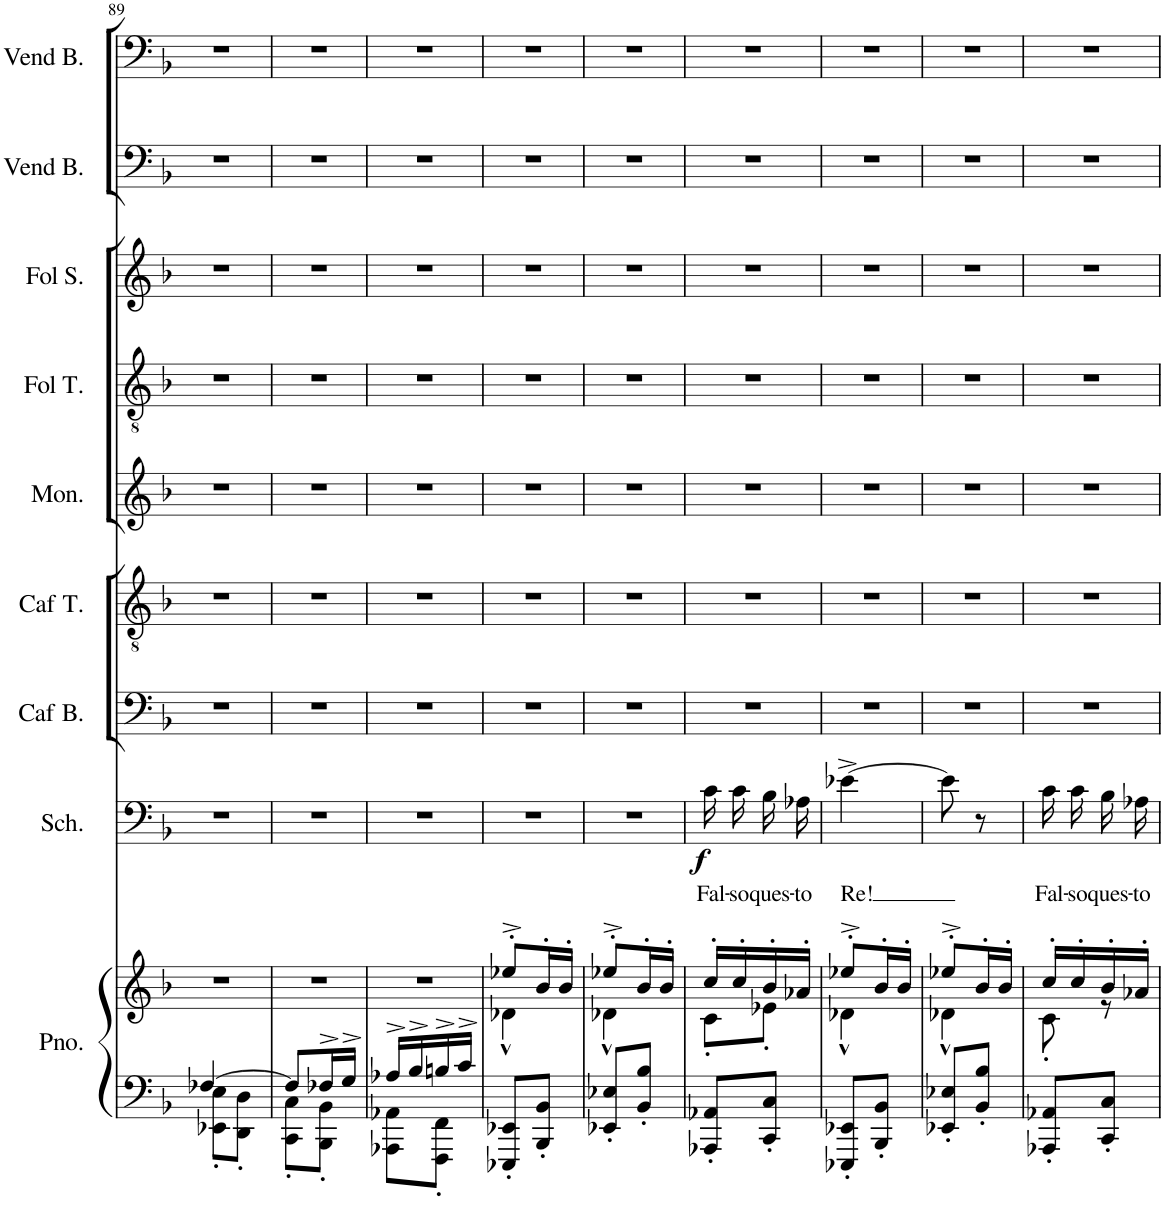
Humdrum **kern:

**kern	**kern	**kern	**text	**dynam	**kern	**kern	**kern	**kern	**kern	**kern	**kern
*part9	*part9	*part8	*part8	*part8	*part7	*part6	*part5	*part4	*part3	*part2	*part1
*staff10	*staff9	*staff8	*staff8	*staff8	*staff7	*staff6	*staff5	*staff4	*staff3	*staff2	*staff1
*I"Piano	*	*I"Schaunard	*	*	*I"Caffe Bass	*I"Caffè Ténor	*I"Monelli	*I"Folla Tenor	*I"Folla Soprano	*I"Venditori Bass	*I"Venditori Bass
*I'Pno.	*	*I'Sch.	*	*	*I'Caf B.	*I'Caf T.	*I'Mon.	*I'Fol T.	*I'Fol S.	*I'Vend B.	*I'Vend B.
!!LO:PB:g=z
*clefF4	*clefG2	*clefF4	*	*	*clefF4	*clefGv2	*clefG2	*clefGv2	*clefG2	*clefF4	*clefF4
*k[b-]	*k[b-]	*k[b-]	*	*	*k[b-]	*k[b-]	*k[b-]	*k[b-]	*k[b-]	*k[b-]	*k[b-]
*M2/8	*M2/8	*M2/8	*	*	*M2/8	*M2/8	*M2/8	*M2/8	*M2/8	*M2/8	*M2/8
=89	=89	=89	=89	=89	=89	=89	=89	=89	=89	=89	=89
*^	*	*	*	*	*	*	*	*	*	*	*
[4F-X/	8EE-X\' 8E\'L	4r	4r	.	.	4r	4r	4r	4r	4r	4r	4r
.	8DD\' 8D\'J	.	.	.	.	.	.	.	.	.	.	.
=90	=90	=90	=90	=90	=90	=90	=90	=90	=90	=90	=90	=90
8F-/L]	8CC\' 8C\'L	4r	4r	.	.	4r	4r	4r	4r	4r	4r	4r
16F-X^/L	8BBB-\' 8BB-\'J	.	.	.	.	.	.	.	.	.	.	.
16G^/JJ	.	.	.	.	.	.	.	.	.	.	.	.
=91	=91	=91	=91	=91	=91	=91	=91	=91	=91	=91	=91	=91
16A-X^/LL	8AAA-X\ 8AA-X\L	4r	4r	.	.	4r	4r	4r	4r	4r	4r	4r
16B-^/	.	.	.	.	.	.	.	.	.	.	.	.
16Bn^/	8FFF\' 8FF\'J	.	.	.	.	.	.	.	.	.	.	.
16c^/JJ	.	.	.	.	.	.	.	.	.	.	.	.
*v	*v	*	*	*	*	*	*	*	*	*	*	*
=92	=92	=92	=92	=92	=92	=92	=92	=92	=92	=92	=92
*	*^	*	*	*	*	*	*	*	*	*	*
8EEE-X/' 8EE-X/'L	8ee-X'^/L	4d-X^^\	4r	.	.	4r	4r	4r	4r	4r	4r	4r
8BBB-/' 8BB-/'J	16b-'/L	.	.	.	.	.	.	.	.	.	.	.
.	16b-'/JJ	.	.	.	.	.	.	.	.	.	.	.
=93	=93	=93	=93	=93	=93	=93	=93	=93	=93	=93	=93	=93
8EE-X/' 8E-X/'L	8ee-X'^/L	4d-X^^\	4r	.	.	4r	4r	4r	4r	4r	4r	4r
8BB-/' 8B-/'J	16b-'/L	.	.	.	.	.	.	.	.	.	.	.
.	16b-'/JJ	.	.	.	.	.	.	.	.	.	.	.
=94	=94	=94	=94	=94	=94	=94	=94	=94	=94	=94	=94	=94
!	!	!	!	!LO:LY:b	!LO:DY:b	!	!	!	!	!	!	!
8AAA-X/' 8AA-X/'L	16cc'/LL	8c'\L	16c\LL	Fal-	f	4r	4r	4r	4r	4r	4r	4r
!	!	!	!	!LO:LY:b	!	!	!	!	!	!	!	!
.	16cc'/	.	16c\	-so	.	.	.	.	.	.	.	.
!	!	!	!	!LO:LY:b	!	!	!	!	!	!	!	!
8CC/' 8C/'J	16b-'/	8e-X'\J	16B-\	ques-	.	.	.	.	.	.	.	.
!	!	!	!	!LO:LY:b	!	!	!	!	!	!	!	!
.	16a-X'/JJ	.	16A-X\JJ	-to	.	.	.	.	.	.	.	.
=95	=95	=95	=95	=95	=95	=95	=95	=95	=95	=95	=95	=95
!	!	!	!	!LO:LY:b	!	!	!	!	!	!	!	!
8EEE-X/' 8EE-X/'L	8ee-X'^/L	4d-X^^\	[4e-X^\	Re!	.	4r	4r	4r	4r	4r	4r	4r
8BBB-/' 8BB-/'J	16b-'/L	.	.	.	.	.	.	.	.	.	.	.
.	16b-'/JJ	.	.	.	.	.	.	.	.	.	.	.
=96	=96	=96	=96	=96	=96	=96	=96	=96	=96	=96	=96	=96
8EE-X/' 8E-X/'L	8ee-X'^/L	4d-X^^\	8e-\]	.	.	4r	4r	4r	4r	4r	4r	4r
8BB-/' 8B-/'J	16b-'/L	.	8r	.	.	.	.	.	.	.	.	.
.	16b-'/JJ	.	.	.	.	.	.	.	.	.	.	.
=97	=97	=97	=97	=97	=97	=97	=97	=97	=97	=97	=97	=97
!	!	!	!	!LO:LY:b	!	!	!	!	!	!	!	!
8AAA-X/' 8AA-X/'L	16cc'/LL	8c'\	16c\LL	Fal-	.	4r	4r	4r	4r	4r	4r	4r
!	!	!	!	!LO:LY:b	!	!	!	!	!	!	!	!
.	16cc'/	.	16c\	-so	.	.	.	.	.	.	.	.
!	!	!	!	!LO:LY:b	!	!	!	!	!	!	!	!
8CC/' 8C/'J	16b-'/	8r	16B-\	ques-	.	.	.	.	.	.	.	.
!	!	!	!	!LO:LY:b	!	!	!	!	!	!	!	!
.	16a-X'/JJ	.	16A-X\JJ	-to	.	.	.	.	.	.	.	.
*	*v	*v	*	*	*	*	*	*	*	*	*	*
=	=	=	=	=	=	=	=	=	=	=	=
*-	*-	*-	*-	*-	*-	*-	*-	*-	*-	*-	*-
